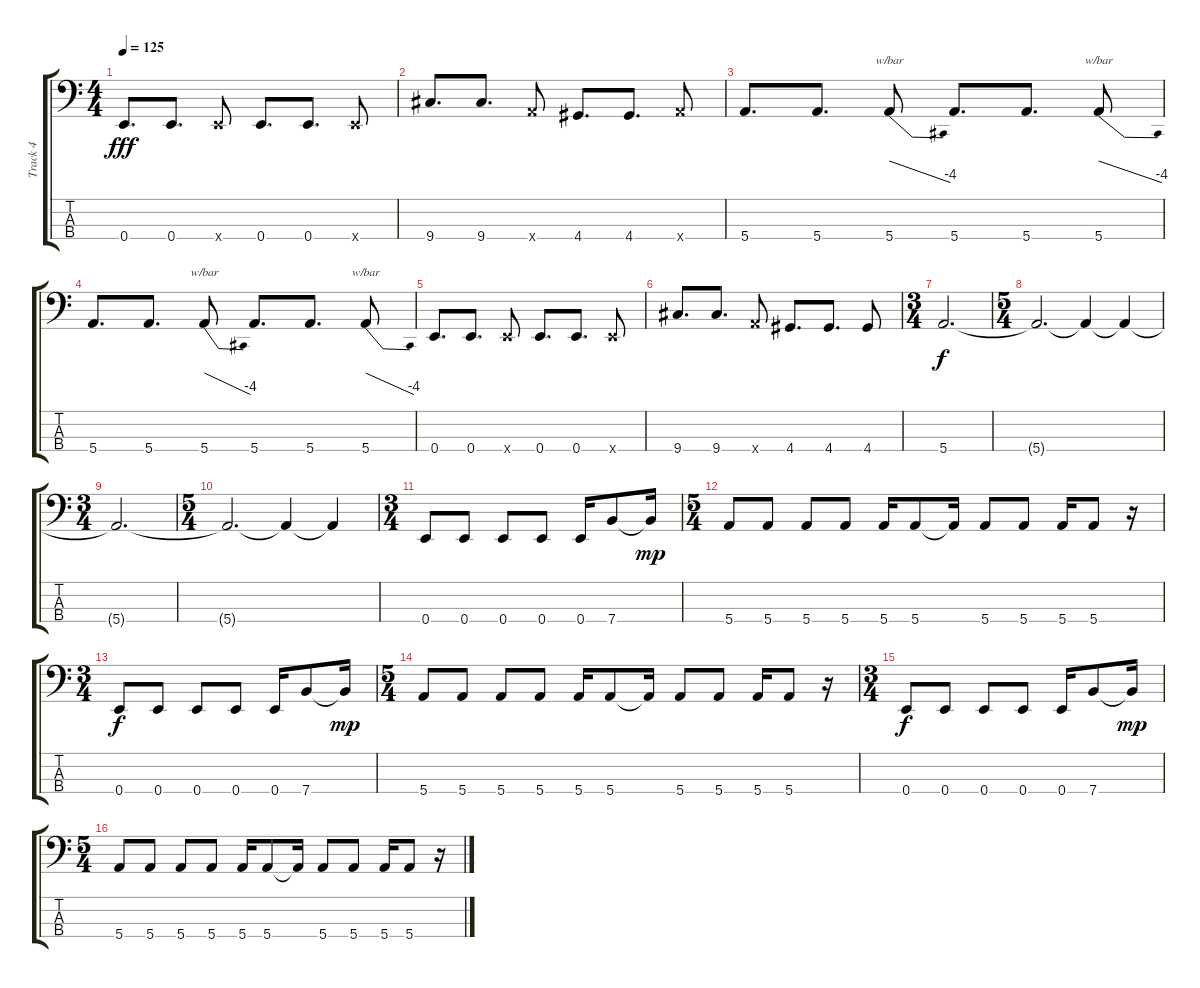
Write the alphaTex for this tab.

\track ("Track 4" "Track 4") {instrument slapbass1}
\staff {score tabs}
\tuning (G2 D2 A1 E1) {hide}
\ts (4 4)
\tempo 125
\clef f4
\ks c
0.4.8{d dy fff} 0.4.8{d} 0.4{x}.8 0.4.8{d} 0.4.8{d} 0.4{x}.8 |
9.4.8{d} 9.4.8{d} 5.4{x}.8 4.4.8{d} 4.4.8{d} 5.4{x}.8 |
5.4.8{d} 5.4.8{d} 5.4.8{tbe (dive default 0 0 60 -16)} 5.4.8{d} 5.4.8{d} 5.4.8{tbe (dive default 0 0 60 -16)} |
5.4.8{d} 5.4.8{d} 5.4.8{tbe (dive default 0 0 60 -16)} 5.4.8{d} 5.4.8{d} 5.4.8{tbe (dive default 0 0 60 -16)} |
0.4.8{d} 0.4.8{d} 0.4{x}.8 0.4.8{d} 0.4.8{d} 0.4{x}.8 |
9.4.8{d} 9.4.8{d} 5.4{x}.8 4.4.8{d} 4.4.8{d} 4.4.8 |
\ts (3 4)
5.4.2{d dy f} |
\ts (5 4)
5.4{t}.2{d} 5.4{t}.4 5.4{t}.4 |
\ts (3 4)
5.4{t}.2{d} |
\ts (5 4)
5.4{t}.2{d} 5.4{t}.4 5.4{t}.4 |
\ts (3 4)
0.4.8 0.4.8 0.4.8 0.4.8 0.4.16 7.4.8 7.4{t}.16{dy mp} |
\ts (5 4)
5.4.8 5.4.8 5.4.8 5.4.8 5.4.16 5.4.8 5.4{t}.16 5.4.8 5.4.8 5.4.16 5.4.8 r.16 |
\ts (3 4)
0.4.8{dy f} 0.4.8 0.4.8 0.4.8 0.4.16 7.4.8 7.4{t}.16{dy mp} |
\ts (5 4)
5.4.8 5.4.8 5.4.8 5.4.8 5.4.16 5.4.8 5.4{t}.16 5.4.8 5.4.8 5.4.16 5.4.8 r.16 |
\ts (3 4)
0.4.8{dy f} 0.4.8 0.4.8 0.4.8 0.4.16 7.4.8 7.4{t}.16{dy mp} |
\ts (5 4)
5.4.8 5.4.8 5.4.8 5.4.8 5.4.16 5.4.8 5.4{t}.16 5.4.8 5.4.8 5.4.16 5.4.8 r.16
